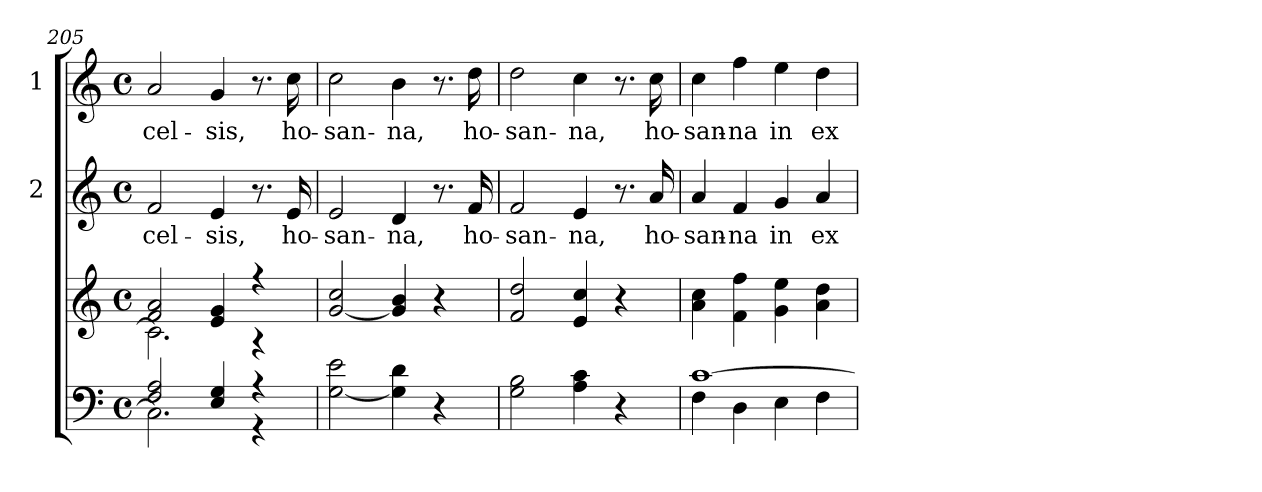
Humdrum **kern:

**kern	**kern	**kern	**text	**kern	**text
*part3	*part3	*part2	*part2	*part1	*part1
*staff4	*staff3	*staff2	*staff2	*staff1	*staff1
*	*	*I"2	*	*I"1	*
!!LO:LB:g=z
*clefF4	*clefG2	*clefG2	*	*clefG2	*
*k[]	*k[]	*k[]	*	*k[]	*
*C:	*C:	*C:	*	*C:	*
*M4/4	*M4/4	*M4/4	*	*M4/4	*
*met(c)	*met(c)	*met(c)	*	*met(c)	*
=205	=205	=205	=205	=205	=205
*^	*^	*	*	*	*
!	!	!	!	!	!LO:LY:b	!	!LO:LY:b
2F/ 2A/	2.C\]	2f/ 2a/	2.c\]	2f/	-cel-	2a/	-cel-
!	!	!	!	!	!LO:LY:b	!	!LO:LY:b
4E/ 4G/	.	4e/ 4g/	.	4e/	-sis,	4g/	-sis,
4r	4r	4r	4r	8.r	.	8.r	.
!	!	!	!	!	!LO:LY:b	!	!LO:LY:b
.	.	.	.	16e/	ho-	16cc\	ho-
*v	*v	*	*	*	*	*	*
*	*v	*v	*	*	*	*
=206	=206	=206	=206	=206	=206
!	!	!	!LO:LY:b	!	!LO:LY:b
[<2G\ 2e\	[<2g/ 2cc/	2e/	-san-	2cc\	-san-
!	!	!	!LO:LY:b	!	!LO:LY:b
4G\] 4d\	4g/] 4b/	4d/	-na,	4b\	-na,
4r	4r	8.r	.	8.r	.
!	!	!	!LO:LY:b	!	!LO:LY:b
.	.	16f/	ho-	16dd\	ho-
=207	=207	=207	=207	=207	=207
!	!	!	!LO:LY:b	!	!LO:LY:b
2G\ 2B\	2f/ 2dd/	2f/	-san-	2dd\	-san-
!	!	!	!LO:LY:b	!	!LO:LY:b
4A\ 4c\	4e/ 4cc/	4e/	-na,	4cc\	-na,
4r	4r	8.r	.	8.r	.
!	!	!	!LO:LY:b	!	!LO:LY:b
.	.	16a/	ho-	16cc\	ho-
=208	=208	=208	=208	=208	=208
*^	*	*	*	*	*
!	!	!	!	!LO:LY:b	!	!LO:LY:b
[>1c	4F\	4a\ 4cc\	4a/	-san-	4cc\	-san-
!	!	!	!	!LO:LY:b	!	!LO:LY:b
.	4D\	4f\ 4ff\	4f/	-na	4ff\	-na
!	!	!	!	!LO:LY:b	!	!LO:LY:b
.	4E\	4g\ 4ee\	4g/	in	4ee\	in
!	!	!	!	!LO:LY:b	!	!LO:LY:b
.	4F\	4a\ 4dd\	4a/	ex-	4dd\	ex-
*v	*v	*	*	*	*	*
=	=	=	=	=	=
*-	*-	*-	*-	*-	*-
